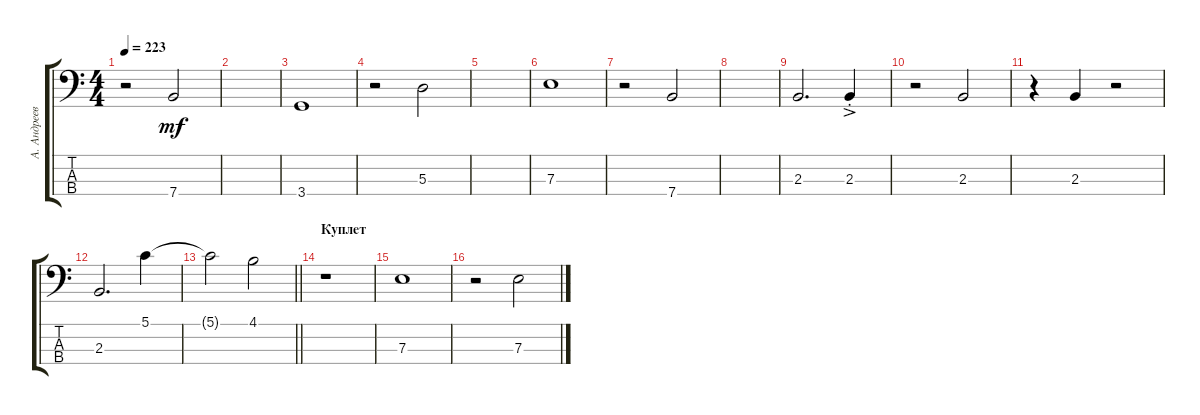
\track ("А. Андреев" "А. Андреев") {instrument electricbassfinger}
\staff {score tabs}
\tuning (G2 D2 A1 E1) {hide}
\ts (4 4)
\tempo 223
\clef f4
\ks c
r.2{dy mf} 7.4.2 |
|
3.4.1 |
r.2 5.3.2 |
|
7.3.1 |
r.2 7.4.2 |
|
2.3.2{d} 2.3{ac st}.4 |
r.2 2.3.2 |
r.4 2.3.4 r.2 |
2.3.2{d} 5.1.4 |
\barLineRight lightlight
5.1{t}.2 4.1.2 |
\section ("" "Куплет")
r.1 |
7.3.1 |
r.2 7.3.2
